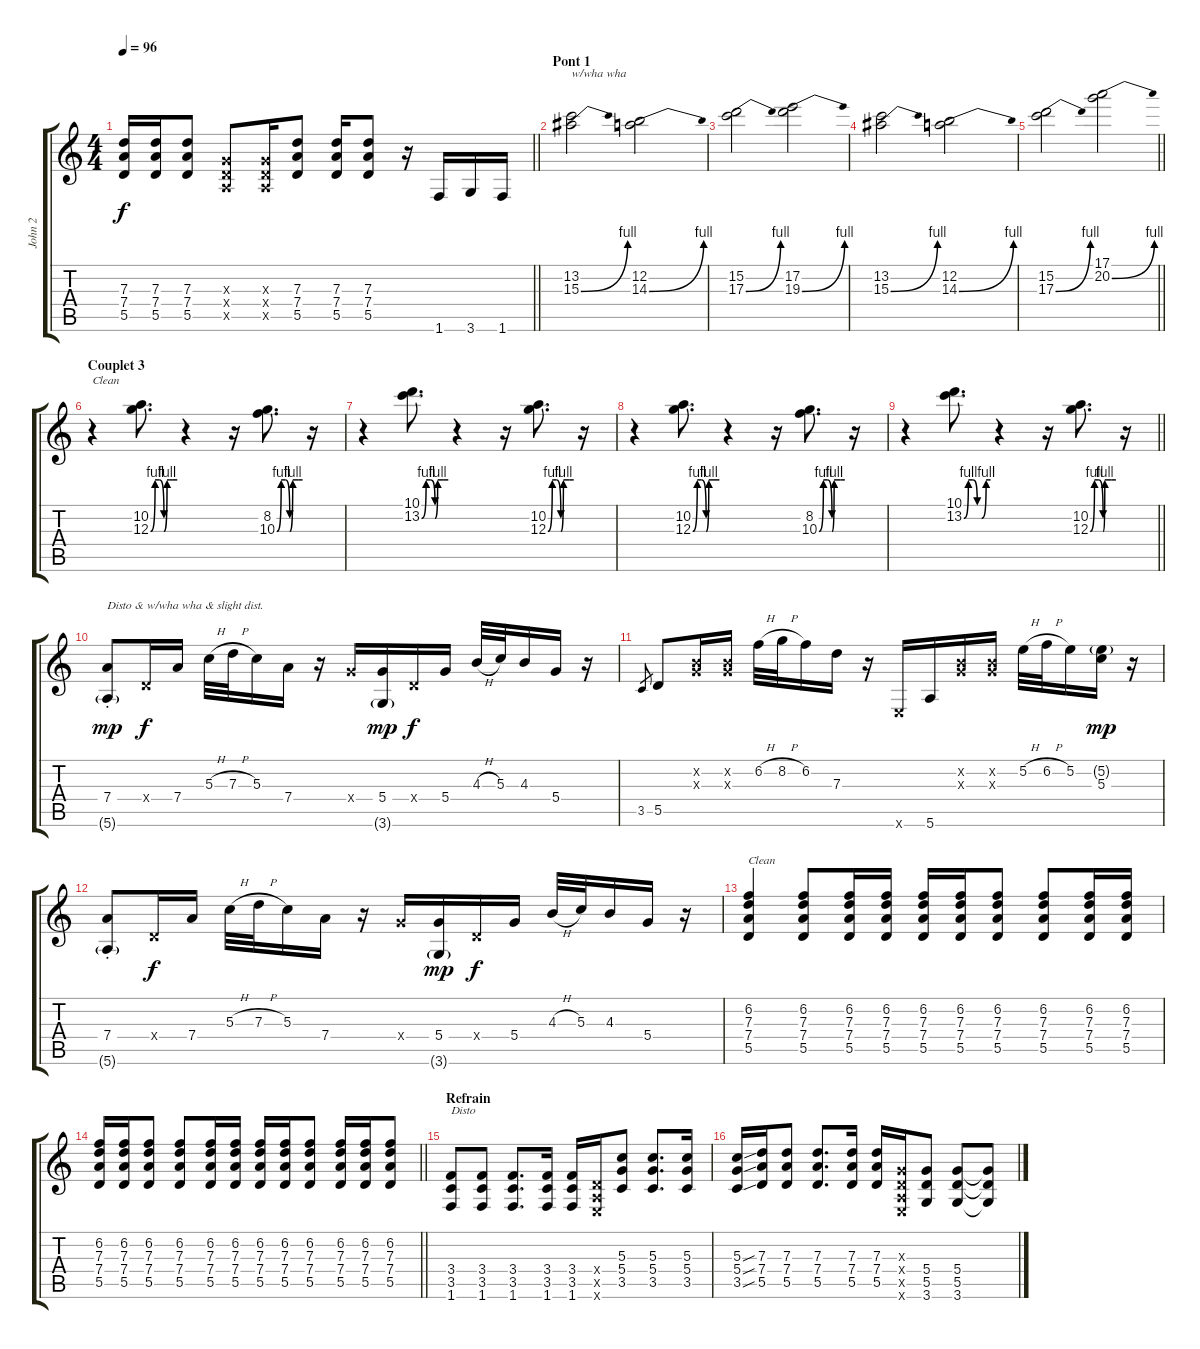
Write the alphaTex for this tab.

\track ("John 2" "John 2") {instrument overdrivenguitar}
\staff {score tabs}
\tuning (E4 B3 G3 D3 A2 E2) {hide}
\ts (4 4)
\tempo 96
\clef g2
\barLineRight lightlight
\ks c
(7.3{t} 7.4{t} 5.5{t}).16{dy f} (7.3 7.4 5.5).16 (7.3 7.4 5.5).8 (0.3{x} 0.4{x} 0.5{x}).8 (0.3{x} 0.4{x} 0.5{x}).16 (7.3 7.4 5.5).8 (7.3 7.4 5.5).16 (7.3 7.4 5.5).8 r.16 1.6.16 3.6.16 1.6.16 |
\section ("" "Pont 1")
(13.2 15.3{be (bend 0 0 60 4)}).2{txt "w/wha wha"} (12.2 14.3{be (bend 0 0 60 4)}).2 |
(15.2 17.3{be (bend 0 0 60 4)}).2 (17.2 19.3{be (bend 0 0 60 4)}).2 |
(13.2 15.3{be (bend 0 0 60 4)}).2 (12.2 14.3{be (bend 0 0 60 4)}).2 |
\barLineRight lightlight
(15.2 17.3{be (bend 0 0 60 4)}).2 (17.1 20.2{be (bend 0 0 60 4)}).2 |
\section ("" "Couplet 3")
r.4{txt "Clean" instrument electricguitarclean} (10.2 12.3{be (custom 0 0 10 4 20 4 30 0 37 4 42 4 50 4 60 4)}).8{d} r.4 r.16 (8.2 10.3{be (custom 0 0 10 4 20 4 30 0 37 4 50 4 60 4)}).8{d} r.16 |
r.4 (10.1 13.2{be (custom 0 0 10 4 20 4 30 0 36 4 50 4 60 4)}).8{d} r.4 r.16 (10.2 12.3{be (custom 0 0 10 4 20 4 30 0 36 4 50 4 60 4)}).8{d} r.16 |
r.4 (10.2 12.3{be (custom 0 0 10 4 20 4 30 0 36 4 50 4 60 4)}).8{d} r.4 r.16 (8.2 10.3{be (custom 0 0 10 4 20 4 30 0 35 4 50 4 60 4)}).8{d} r.16 |
\barLineRight lightlight
r.4 (10.1 13.2{be (custom 0 0 10 4 20 4 30 0 40 0 50 4 60 4)}).8{d} r.4 r.16 (10.2 12.3{be (custom 0 0 10 4 20 4 30 0 34 4 50 4 60 4)}).8{d} r.16 |
(7.4 5.6{g st}).8{txt "Disto & w/wha wha & slight dist." dy mp instrument distortionguitar} 0.4{x}.16{dy f} 7.4.16 5.3{h}.32 7.3{h}.32 5.3.16 7.4.16 r.16 5.4{x}.16 (5.4 3.6{g}).16{dy mp} 0.4{x}.16{dy f} 5.4.16 4.3{h}.32 5.3.32 4.3.16 5.4.16 r.16 |
3.5.8{gr} 5.5.8 (0.2{x} 0.3{x}).16 (0.2{x} 0.3{x}).16 6.2{h}.32 8.2{h}.32 6.2.16 7.3.16 r.16 0.6{x}.16 5.6.16 (0.2{x} 0.3{x}).16 (0.2{x} 0.3{x}).16 5.2{h}.32 6.2{h}.32 5.2.16 (5.2{g} 5.3).16{dy mp} r.16 |
(7.4 5.6{g st}).8 0.4{x}.16{dy f} 7.4.16 5.3{h}.32 7.3{h}.32 5.3.16 7.4.16 r.16 5.4{x}.16 (5.4 3.6{g}).16{dy mp} 0.4{x}.16{dy f} 5.4.16 4.3{h}.32 5.3.32 4.3.16 5.4.16 r.16 |
(6.2 7.3 7.4 5.5).4{txt "Clean" instrument electricguitarclean} (6.2 7.3 7.4 5.5).8 (6.2 7.3 7.4 5.5).16 (6.2 7.3 7.4 5.5).16 (6.2 7.3 7.4 5.5).16 (6.2 7.3 7.4 5.5).16 (6.2 7.3 7.4 5.5).8 (6.2 7.3 7.4 5.5).8 (6.2 7.3 7.4 5.5).16 (6.2 7.3 7.4 5.5).16 |
\barLineRight lightlight
(6.2 7.3 7.4 5.5).16 (6.2 7.3 7.4 5.5).16 (6.2 7.3 7.4 5.5).8 (6.2 7.3 7.4 5.5).8 (6.2 7.3 7.4 5.5).16 (6.2 7.3 7.4 5.5).16 (6.2 7.3 7.4 5.5).16 (6.2 7.3 7.4 5.5).16 (6.2 7.3 7.4 5.5).8 (6.2 7.3 7.4 5.5).16 (6.2 7.3 7.4 5.5).16 (6.2 7.3 7.4 5.5).8 |
\section ("" "Refrain")
(3.4 3.5 1.6).8{txt "Disto" instrument distortionguitar} (3.4 3.5 1.6).8 (3.4 3.5 1.6).8{d} (3.4 3.5 1.6).16 (3.4 3.5 1.6).16 (0.4{x} 0.5{x} 0.6{x}).16 (5.3 5.4 3.5).8 (5.3 5.4 3.5).8{d} (5.3 5.4 3.5).16 |
(5.3{sou} 5.4{sou} 3.5{sou}).16 (7.3 7.4 5.5).16 (7.3 7.4 5.5).8 (7.3 7.4 5.5).8{d} (7.3 7.4 5.5).16 (7.3 7.4 5.5).16 (0.3{x} 0.4{x} 0.5{x} 0.6{x}).16 (5.4 5.5 3.6).8 (5.4 5.5 3.6).8 (5.4{t} 5.5{t} 3.6{t}).8
